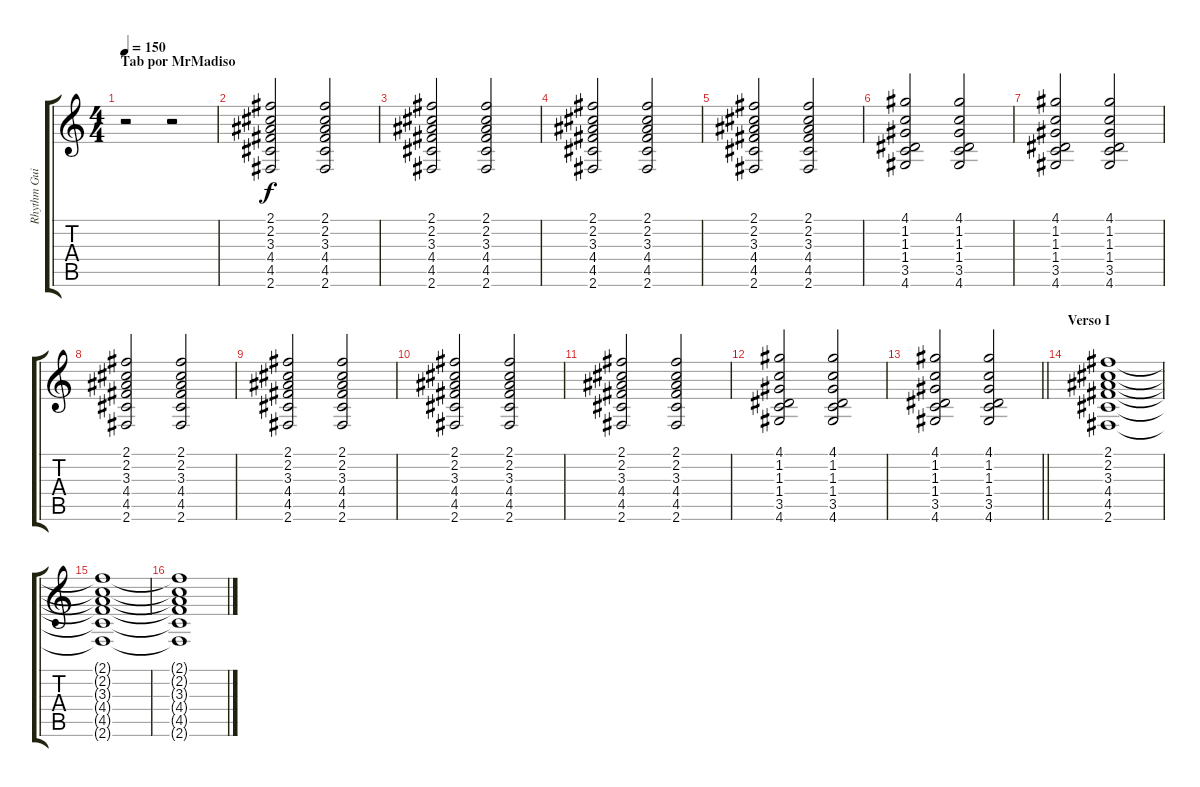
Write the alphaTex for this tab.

\track ("Rhythm Guitar" "Rhythm Gui") {instrument distortionguitar}
\staff {score tabs}
\tuning (E4 B3 G3 D3 A2 E2) {hide}
\ts (4 4)
\section ("" "Tab por MrMadiso")
\tempo 150
\clef g2
\ks c
r.2{dy f instrument distortionguitar} r.2 |
(2.1 2.2 3.3 4.4 4.5 2.6).2 (2.1 2.2 3.3 4.4 4.5 2.6).2 |
(2.1 2.2 3.3 4.4 4.5 2.6).2 (2.1 2.2 3.3 4.4 4.5 2.6).2 |
(2.1 2.2 3.3 4.4 4.5 2.6).2 (2.1 2.2 3.3 4.4 4.5 2.6).2 |
(2.1 2.2 3.3 4.4 4.5 2.6).2 (2.1 2.2 3.3 4.4 4.5 2.6).2 |
(4.1 1.2 1.3 1.4 3.5 4.6).2 (4.1 1.2 1.3 1.4 3.5 4.6).2 |
(4.1 1.2 1.3 1.4 3.5 4.6).2 (4.1 1.2 1.3 1.4 3.5 4.6).2 |
(2.1 2.2 3.3 4.4 4.5 2.6).2 (2.1 2.2 3.3 4.4 4.5 2.6).2 |
(2.1 2.2 3.3 4.4 4.5 2.6).2 (2.1 2.2 3.3 4.4 4.5 2.6).2 |
(2.1 2.2 3.3 4.4 4.5 2.6).2 (2.1 2.2 3.3 4.4 4.5 2.6).2 |
(2.1 2.2 3.3 4.4 4.5 2.6).2 (2.1 2.2 3.3 4.4 4.5 2.6).2 |
(4.1 1.2 1.3 1.4 3.5 4.6).2 (4.1 1.2 1.3 1.4 3.5 4.6).2 |
\barLineRight lightlight
(4.1 1.2 1.3 1.4 3.5 4.6).2 (4.1 1.2 1.3 1.4 3.5 4.6).2 |
\section ("" "Verso I")
(2.1 2.2 3.3 4.4 4.5 2.6).1{volume 0} |
(2.1{t} 2.2{t} 3.3{t} 4.4{t} 4.5{t} 2.6{t}).1 |
(2.1{t} 2.2{t} 3.3{t} 4.4{t} 4.5{t} 2.6{t}).1
